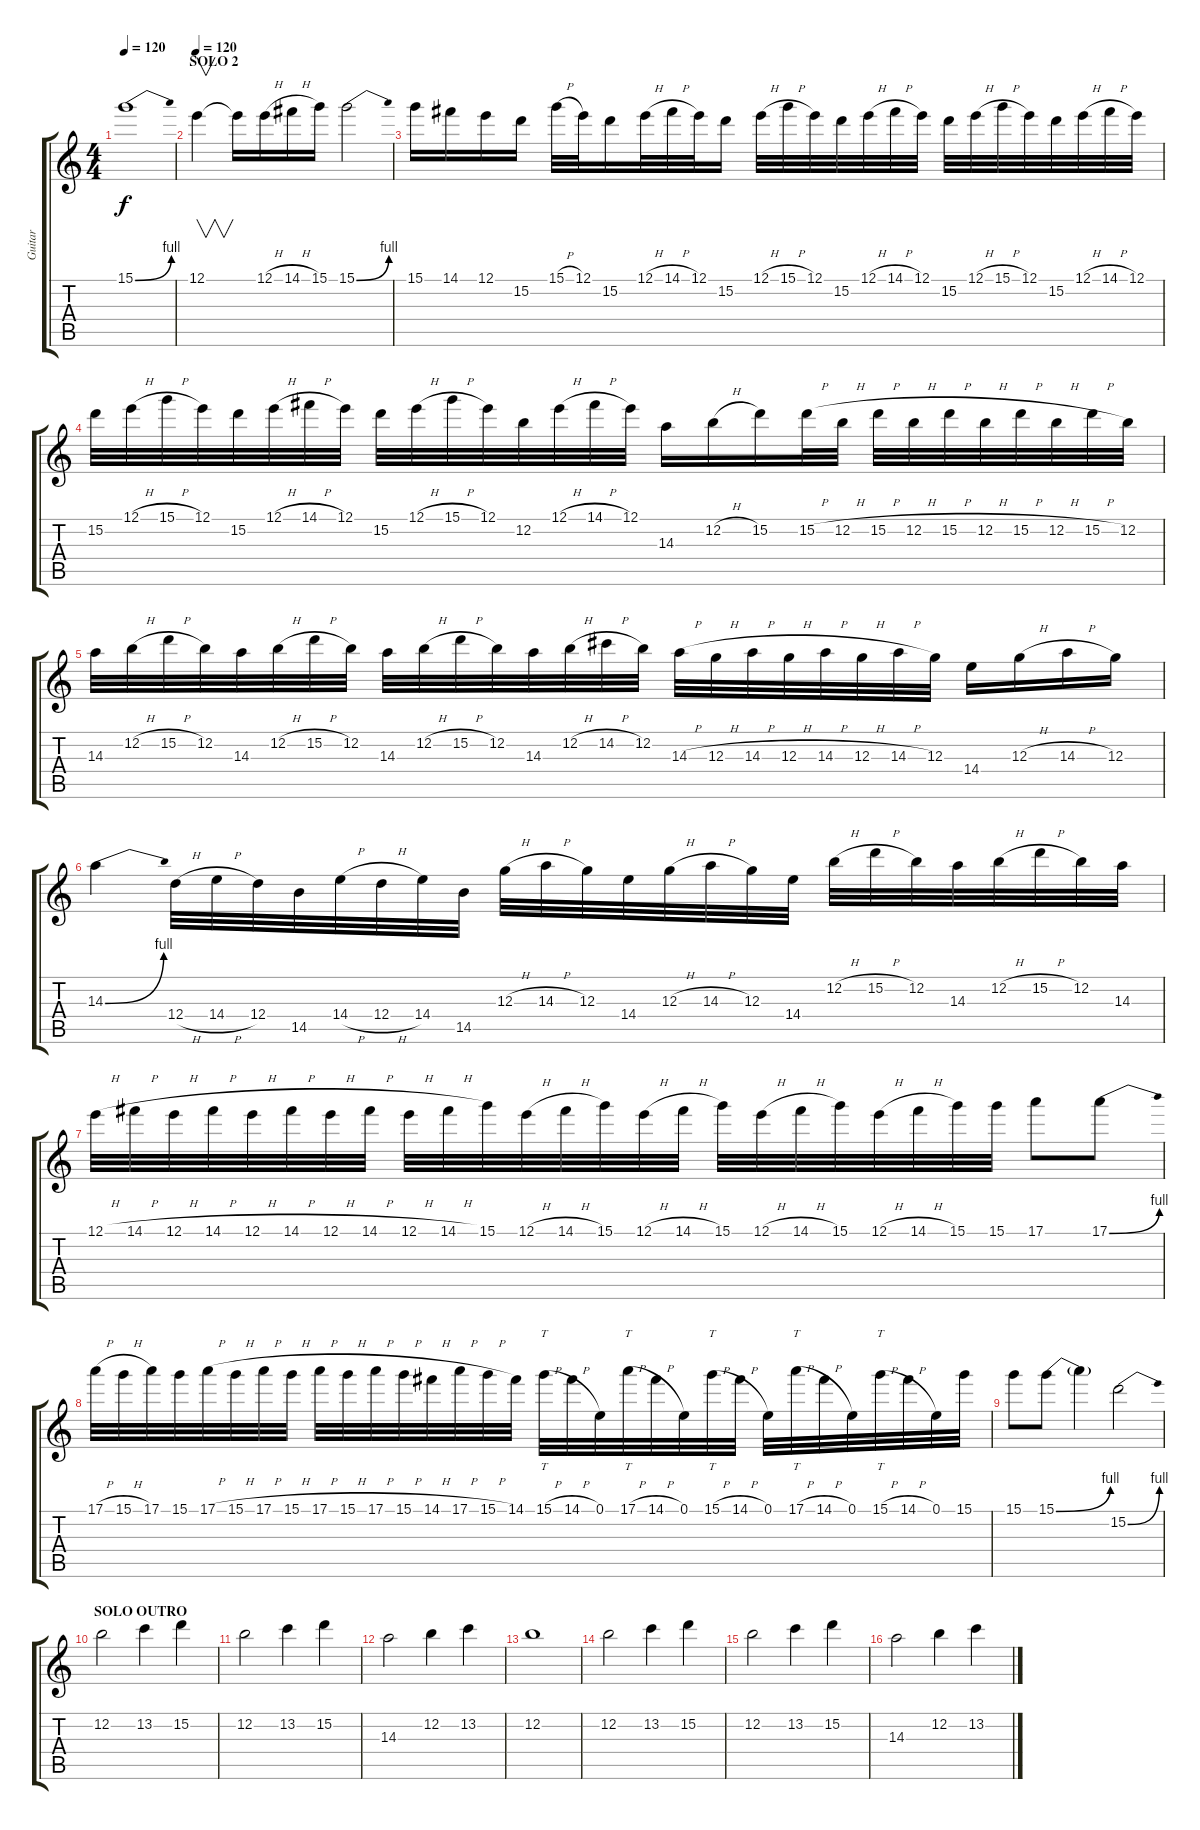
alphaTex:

\track ("Guitar " "Guitar ") {instrument acousticguitarnylon}
\staff {score tabs}
\tuning (E4 B3 G3 D3 A2 E2) {hide}
\ts (4 4)
\tempo 120
\clef g2
\ks c
15.1{be (bend 0 0 60 4)}.1{dy f} |
\section ("" "SOLO 2")
\tempo 120
12.1.4{v} 12.1{t}.16 12.1{h}.16 14.1{h}.16 15.1.16 15.1{be (bend 0 0 60 4)}.2 |
15.1.16 14.1.16 12.1.16 15.2.16 15.1{h}.32 12.1.32 15.2.16 12.1{h}.32 14.1{h}.32 12.1.32 15.2.16 12.1{h}.32 15.1{h}.32 12.1.32 15.2.32 12.1{h}.32 14.1{h}.32 12.1.32 15.2.32 12.1{h}.32 15.1{h}.32 12.1.32 15.2.32 12.1{h}.32 14.1{h}.32 12.1.32 |
15.2.32 12.1{h}.32 15.1{h}.32 12.1.32 15.2.32 12.1{h}.32 14.1{h}.32 12.1.32 15.2.32 12.1{h}.32 15.1{h}.32 12.1.32 12.2.32 12.1{h}.32 14.1{h}.32 12.1.32 14.3.16 12.2{h}.16 15.2.16 15.2{h}.32 12.2{h}.32 15.2{h}.32 12.2{h}.32 15.2{h}.32 12.2{h}.32 15.2{h}.32 12.2{h}.32 15.2{h}.32 12.2.32 |
14.3.32 12.2{h}.32 15.2{h}.32 12.2.32 14.3.32 12.2{h}.32 15.2{h}.32 12.2.32 14.3.32 12.2{h}.32 15.2{h}.32 12.2.32 14.3.32 12.2{h}.32 14.2{h}.32 12.2.32 14.3{h}.32 12.3{h}.32 14.3{h}.32 12.3{h}.32 14.3{h}.32 12.3{h}.32 14.3{h}.32 12.3.32 14.4.16 12.3{h}.16 14.3{h}.16 12.3.16 |
14.3{be (bend 0 0 60 4)}.4 12.4{h}.32 14.4{h}.32 12.4.32 14.5.32 14.4{h}.32 12.4{h}.32 14.4.32 14.5.32 12.3{h}.32 14.3{h}.32 12.3.32 14.4.32 12.3{h}.32 14.3{h}.32 12.3.32 14.4.32 12.2{h}.32 15.2{h}.32 12.2.32 14.3.32 12.2{h}.32 15.2{h}.32 12.2.32 14.3.32 |
12.1{h}.32 14.1{h}.32 12.1{h}.32 14.1{h}.32 12.1{h}.32 14.1{h}.32 12.1{h}.32 14.1{h}.32 12.1{h}.32 14.1{h}.32 15.1.32 12.1{h}.32 14.1{h}.32 15.1.32 12.1{h}.32 14.1{h}.32 15.1.32 12.1{h}.32 14.1{h}.32 15.1.32 12.1{h}.32 14.1{h}.32 15.1.32 15.1.32 17.1.8 17.1{be (bend 0 0 60 4)}.8 |
17.1{h}.32 15.1{h}.32 17.1.32 15.1.32 17.1{h}.32 15.1{h}.32 17.1{h}.32 15.1{h}.32 17.1{h}.32 15.1{h}.32 17.1{h}.32 15.1{h}.32 14.1{h}.32 17.1{h}.32 15.1{h}.32 14.1.32 15.1{h}.32{tt} 14.1{h}.32 0.1.32 17.1{h}.32{tt} 14.1{h}.32 0.1.32 15.1{h}.32{tt} 14.1{h}.32 0.1.32 17.1{h}.32{tt} 14.1{h}.32 0.1.32 15.1{h}.32{tt} 14.1{h}.32 0.1.32 15.1.32 |
15.1.8 15.1{be (bend 0 0 60 4)}.8 15.1{t}.4 15.2{be (bend 0 0 60 4)}.2 |
\section ("" "SOLO OUTRO")
12.2.2{volume 10 instrument distortionguitar} 13.2.4 15.2.4 |
12.2.2 13.2.4 15.2.4 |
14.3.2 12.2.4 13.2.4 |
12.2.1 |
12.2.2 13.2.4 15.2.4 |
12.2.2 13.2.4 15.2.4 |
14.3.2 12.2.4 13.2.4
